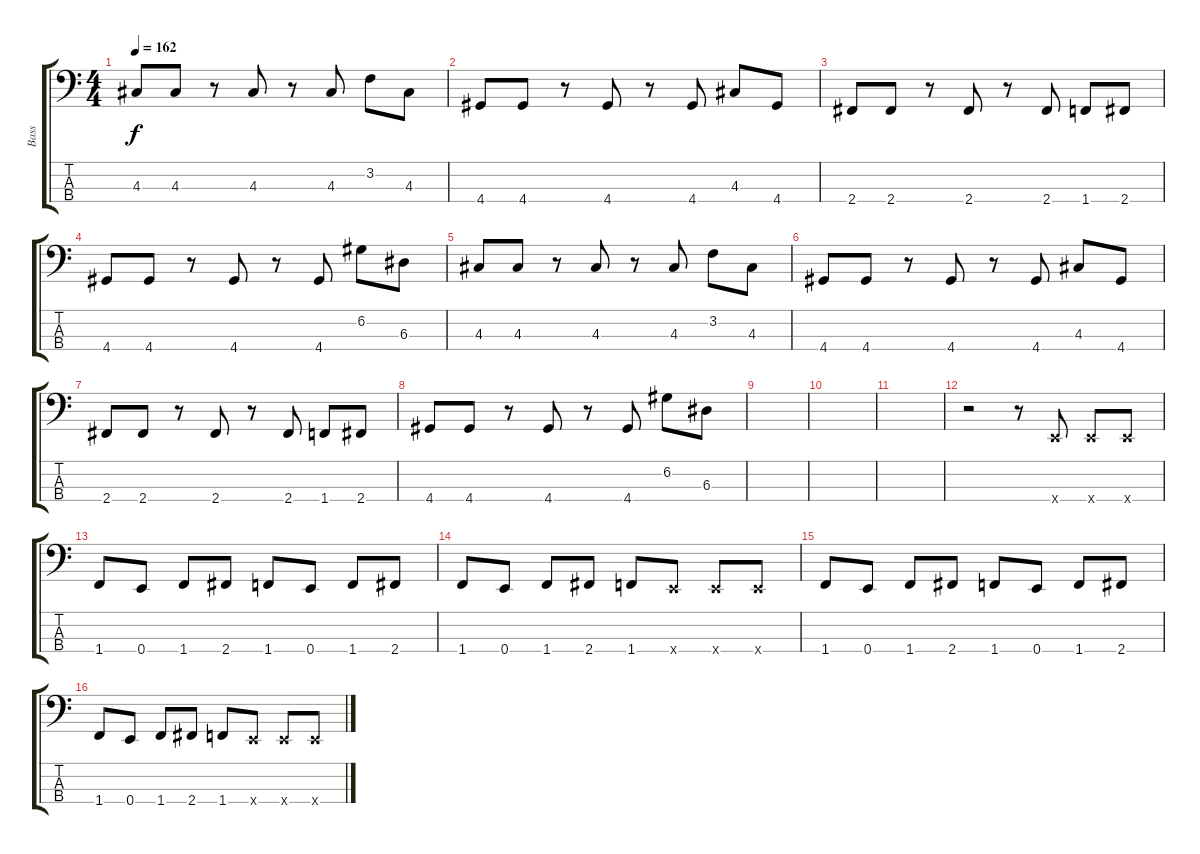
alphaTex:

\track ("Bass" "Bass") {instrument electricbassfinger}
\staff {score tabs}
\tuning (G2 D2 A1 E1) {hide}
\ts (4 4)
\tempo 162
\clef f4
\ks c
4.3.8{dy f} 4.3.8 r.8 4.3.8 r.8 4.3.8 3.2.8 4.3.8 |
4.4.8 4.4.8 r.8 4.4.8 r.8 4.4.8 4.3.8 4.4.8 |
2.4.8 2.4.8 r.8 2.4.8 r.8 2.4.8 1.4.8 2.4.8 |
4.4.8 4.4.8 r.8 4.4.8 r.8 4.4.8 6.2.8 6.3.8 |
4.3.8 4.3.8 r.8 4.3.8 r.8 4.3.8 3.2.8 4.3.8 |
4.4.8 4.4.8 r.8 4.4.8 r.8 4.4.8 4.3.8 4.4.8 |
2.4.8 2.4.8 r.8 2.4.8 r.8 2.4.8 1.4.8 2.4.8 |
4.4.8 4.4.8 r.8 4.4.8 r.8 4.4.8 6.2.8 6.3.8 |
|
|
|
r.2 r.8 0.4{x}.8 0.4{x}.8 0.4{x}.8 |
1.4.8 0.4.8 1.4.8 2.4.8 1.4.8 0.4.8 1.4.8 2.4.8 |
1.4.8 0.4.8 1.4.8 2.4.8 1.4.8 0.4{x}.8 0.4{x}.8 0.4{x}.8 |
1.4.8 0.4.8 1.4.8 2.4.8 1.4.8 0.4.8 1.4.8 2.4.8 |
1.4.8 0.4.8 1.4.8 2.4.8 1.4.8 0.4{x}.8 0.4{x}.8 0.4{x}.8
